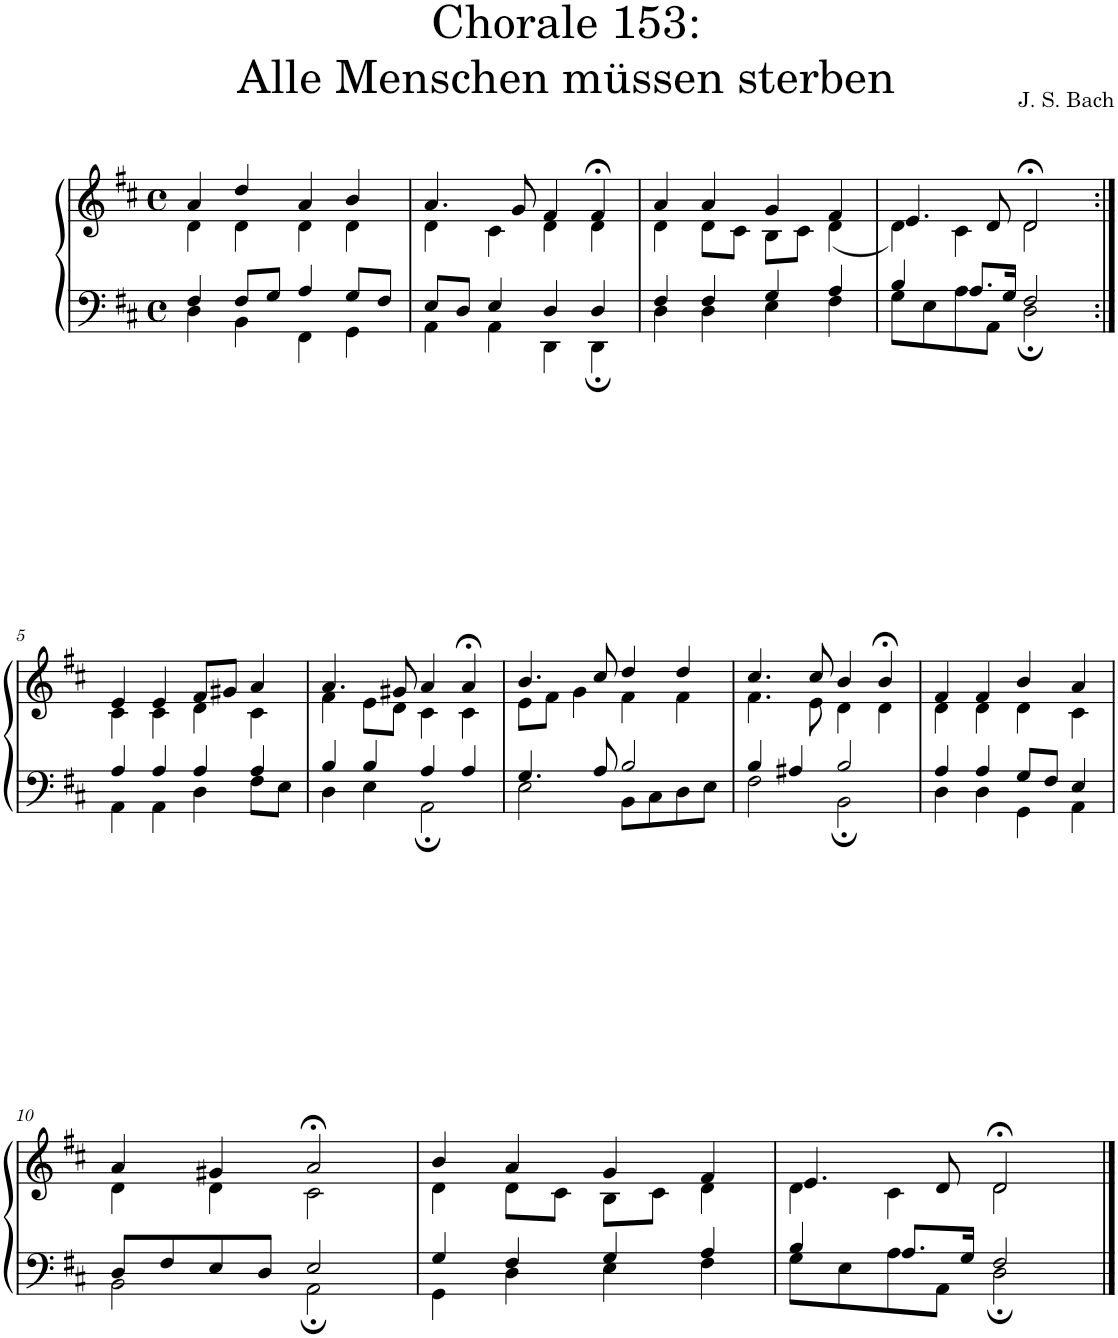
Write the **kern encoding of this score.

**kern	**kern
*part1	*part1
*staff2	*staff1
*I"S,A	*
*clefF4	*clefG2
*k[f#c#]	*k[f#c#]
*M4/4	*M4/4
*met(c)	*met(c)
=1	=1
*^	*^
4F#/	4D\	4a/	4d\
8F#/L	4BB\	4dd/	4d\
8G/J	.	.	.
4A/	4FF#\	4a/	4d\
8G/L	4GG\	4b/	4d\
8F#/J	.	.	.
=2	=2	=2	=2
8E/L	4AA\	4.a/	4d\
8D/J	.	.	.
4E/	4AA\	.	4c#\
.	.	8g/	.
4D/	4DD\	4f#/	4d\
4D/	4DD;\	4f#;</	4d\
=3	=3	=3	=3
4F#/	4D\	4a/	4d\
4F#/	4D\	4a/	8d\L
.	.	.	8c#\J
4G/	4E\	4g/	8B\L
.	.	.	8c#\J
4A/	4F#\	4f#/	(<4d\
=4	=4	=4	=4
4B/	8G\L	4.e/	4d\)
.	8E\	.	.
8.A/L	8A\	.	4c#\
.	8AA\J	8d/	.
16G/Jk	.	.	.
2F#/	2D;\	2d;</	2d\
!!LO:LB:g=z	!!
=5:|!	=5:|!	=5:|!	=5:|!
4A/	4AA\	4e/	4c#\
4A/	4AA\	4e/	4c#\
4A/	4D\	8f#/L	4d\
.	.	8g#X/J	.
4A/	8F#\L	4a/	4c#\
.	8E\J	.	.
=6	=6	=6	=6
4B/	4D\	4.a/	4f#\
4B/	4E\	.	8e\L
.	.	8g#X/	8d\J
4A/	2AA;\	4a/	4c#\
4A/	.	4a;</	4c#\
=7	=7	=7	=7
4.G/	2E\	4.b/	8e\L
.	.	.	8f#\J
.	.	.	4g\
8A/	.	8cc#/	.
2B/	8BB\L	4dd/	4f#\
.	8C#\	.	.
.	8D\	4dd/	4f#\
.	8E\J	.	.
=8	=8	=8	=8
4B/	2F#\	4.cc#/	4.f#\
4A#X/	.	.	.
.	.	8cc#/	8e\
2B/	2BB;\	4b/	4d\
.	.	4b;</	4d\
=9	=9	=9	=9
4A/	4D\	4f#/	4d\
4A/	4D\	4f#/	4d\
8G/L	4GG\	4b/	4d\
8F#/J	.	.	.
4E/	4AA\	4a/	4c#\
!!LO:LB:g=z	!!
=10	=10	=10	=10
8D/L	2BB\	4a/	4d\
8F#/	.	.	.
8E/	.	4g#X/	4d\
8D/J	.	.	.
2E/	2AA;\	2a;</	2c#\
=11	=11	=11	=11
4G/	4GG\	4b/	4d\
4F#/	4D\	4a/	8d\L
.	.	.	8c#\J
4G/	4E\	4g/	8B\L
.	.	.	8c#\J
4A/	4F#\	4f#/	4d\
=12	=12	=12	=12
4B/	8G\L	4.e/	4d\
.	8E\	.	.
8.A/L	8A\	.	4c#\
.	8AA\J	8d/	.
16G/Jk	.	.	.
2F#/	2D;\	2d;</	2d\
*v	*v	*	*
*	*v	*v
==	==
*-	*-
